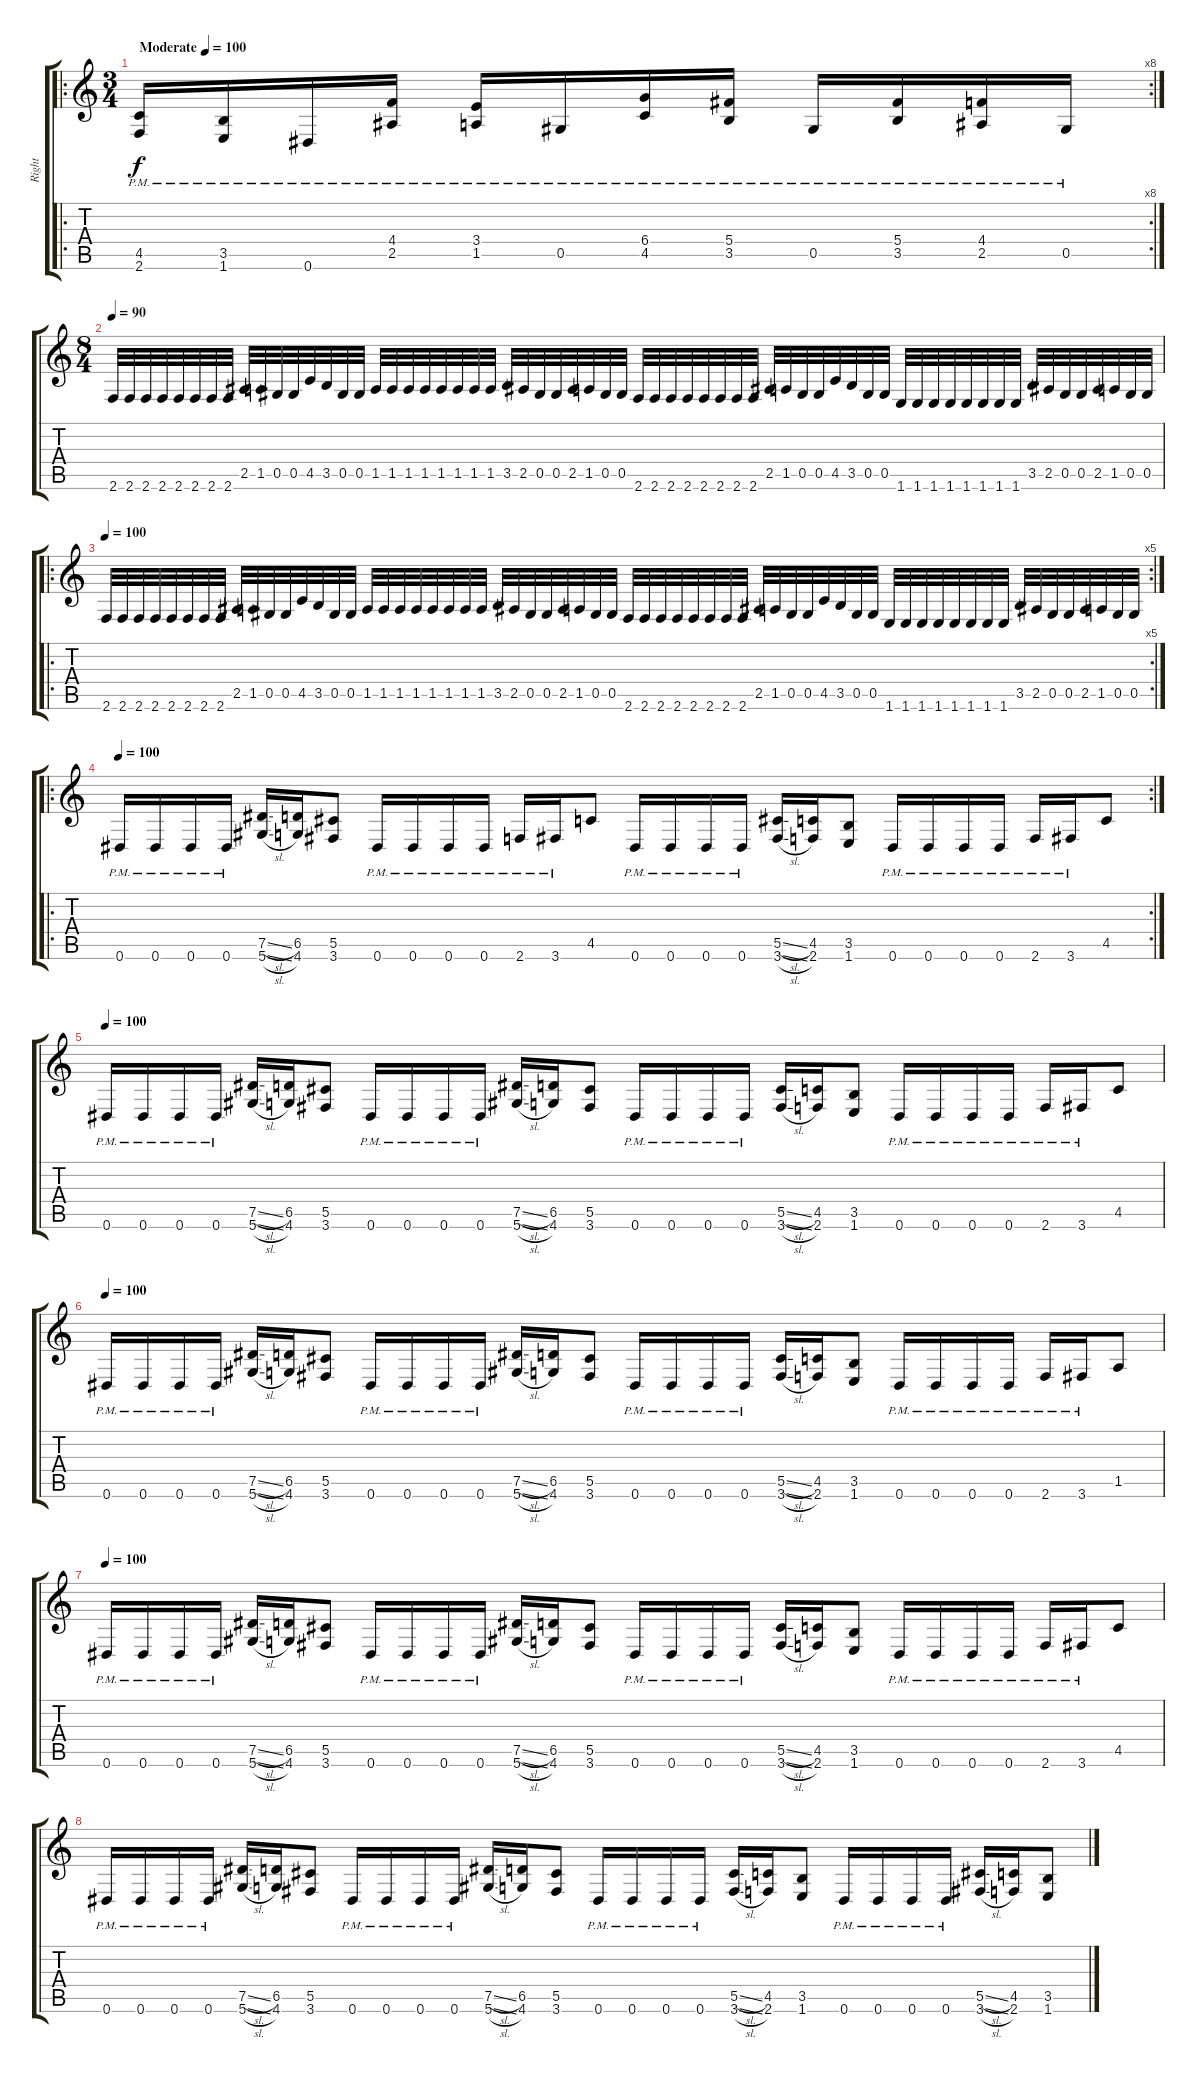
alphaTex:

\track ("Right" "Right") {instrument distortionguitar}
\staff {score tabs}
\tuning (Eb4 Bb3 Gb3 Db3 Ab2 Eb2) {hide}
\ro
\rc 8
\ts (3 4)
\tempo (100 "Moderate")
\clef g2
\ks c
(4.5{pm} 2.6{pm}).16{dy f instrument distortionguitar} (3.5{pm} 1.6{pm}).16 0.6{pm}.16 (4.4{pm} 2.5{pm}).16 (3.4{pm} 1.5{pm}).16 0.5{pm}.16 (6.4{pm} 4.5{pm}).16 (5.4{pm} 3.5{pm}).16 0.5{pm}.16 (5.4{pm} 3.5{pm}).16 (4.4{pm} 2.5{pm}).16 0.5{pm}.16 |
\ts (8 4)
\tempo 90
2.6.32 2.6.32 2.6.32 2.6.32 2.6.32 2.6.32 2.6.32 2.6.32 2.5.32 1.5.32 0.5.32 0.5.32 4.5.32 3.5.32 0.5.32 0.5.32 1.5.32 1.5.32 1.5.32 1.5.32 1.5.32 1.5.32 1.5.32 1.5.32 3.5.32 2.5.32 0.5.32 0.5.32 2.5.32 1.5.32 0.5.32 0.5.32 2.6.32 2.6.32 2.6.32 2.6.32 2.6.32 2.6.32 2.6.32 2.6.32 2.5.32 1.5.32 0.5.32 0.5.32 4.5.32 3.5.32 0.5.32 0.5.32 1.6.32 1.6.32 1.6.32 1.6.32 1.6.32 1.6.32 1.6.32 1.6.32 3.5.32 2.5.32 0.5.32 0.5.32 2.5.32 1.5.32 0.5.32 0.5.32 |
\ro
\rc 5
\tempo 100
2.6.32 2.6.32 2.6.32 2.6.32 2.6.32 2.6.32 2.6.32 2.6.32 2.5.32 1.5.32 0.5.32 0.5.32 4.5.32 3.5.32 0.5.32 0.5.32 1.5.32 1.5.32 1.5.32 1.5.32 1.5.32 1.5.32 1.5.32 1.5.32 3.5.32 2.5.32 0.5.32 0.5.32 2.5.32 1.5.32 0.5.32 0.5.32 2.6.32 2.6.32 2.6.32 2.6.32 2.6.32 2.6.32 2.6.32 2.6.32 2.5.32 1.5.32 0.5.32 0.5.32 4.5.32 3.5.32 0.5.32 0.5.32 1.6.32 1.6.32 1.6.32 1.6.32 1.6.32 1.6.32 1.6.32 1.6.32 3.5.32 2.5.32 0.5.32 0.5.32 2.5.32 1.5.32 0.5.32 0.5.32 |
\ro
\rc 2
\tempo 100
0.6{pm}.16 0.6{pm}.16 0.6{pm}.16 0.6{pm}.16 (7.5{sl} 5.6{sl}).16 (6.5 4.6).16 (5.5 3.6).8 0.6{pm}.16 0.6{pm}.16 0.6{pm}.16 0.6{pm}.16 2.6{pm}.16 3.6{pm}.16 4.5.8 0.6{pm}.16 0.6{pm}.16 0.6{pm}.16 0.6{pm}.16 (5.5{sl} 3.6{sl}).16 (4.5 2.6).16 (3.5 1.6).8 0.6{pm}.16 0.6{pm}.16 0.6{pm}.16 0.6{pm}.16 2.6{pm}.16 3.6{pm}.16 4.5.8 |
\tempo 100
0.6{pm}.16 0.6{pm}.16 0.6{pm}.16 0.6{pm}.16 (7.5{sl} 5.6{sl}).16 (6.5 4.6).16 (5.5 3.6).8 0.6{pm}.16 0.6{pm}.16 0.6{pm}.16 0.6{pm}.16 (7.5{sl} 5.6{sl}).16 (6.5 4.6).16 (5.5 3.6).8 0.6{pm}.16 0.6{pm}.16 0.6{pm}.16 0.6{pm}.16 (5.5{sl} 3.6{sl}).16 (4.5 2.6).16 (3.5 1.6).8 0.6{pm}.16 0.6{pm}.16 0.6{pm}.16 0.6{pm}.16 2.6{pm}.16 3.6{pm}.16 4.5.8 |
\tempo 100
0.6{pm}.16 0.6{pm}.16 0.6{pm}.16 0.6{pm}.16 (7.5{sl} 5.6{sl}).16 (6.5 4.6).16 (5.5 3.6).8 0.6{pm}.16 0.6{pm}.16 0.6{pm}.16 0.6{pm}.16 (7.5{sl} 5.6{sl}).16 (6.5 4.6).16 (5.5 3.6).8 0.6{pm}.16 0.6{pm}.16 0.6{pm}.16 0.6{pm}.16 (5.5{sl} 3.6{sl}).16 (4.5 2.6).16 (3.5 1.6).8 0.6{pm}.16 0.6{pm}.16 0.6{pm}.16 0.6{pm}.16 2.6{pm}.16 3.6{pm}.16 1.5.8 |
\tempo 100
0.6{pm}.16 0.6{pm}.16 0.6{pm}.16 0.6{pm}.16 (7.5{sl} 5.6{sl}).16 (6.5 4.6).16 (5.5 3.6).8 0.6{pm}.16 0.6{pm}.16 0.6{pm}.16 0.6{pm}.16 (7.5{sl} 5.6{sl}).16 (6.5 4.6).16 (5.5 3.6).8 0.6{pm}.16 0.6{pm}.16 0.6{pm}.16 0.6{pm}.16 (5.5{sl} 3.6{sl}).16 (4.5 2.6).16 (3.5 1.6).8 0.6{pm}.16 0.6{pm}.16 0.6{pm}.16 0.6{pm}.16 2.6{pm}.16 3.6{pm}.16 4.5.8 |
0.6{pm}.16 0.6{pm}.16 0.6{pm}.16 0.6{pm}.16 (7.5{sl} 5.6{sl}).16 (6.5 4.6).16 (5.5 3.6).8 0.6{pm}.16 0.6{pm}.16 0.6{pm}.16 0.6{pm}.16 (7.5{sl} 5.6{sl}).16 (6.5 4.6).16 (5.5 3.6).8 0.6{pm}.16 0.6{pm}.16 0.6{pm}.16 0.6{pm}.16 (5.5{sl} 3.6{sl}).16 (4.5 2.6).16 (3.5 1.6).8 0.6{pm}.16 0.6{pm}.16 0.6{pm}.16 0.6{pm}.16 (5.5{sl} 3.6{sl}).16 (4.5 2.6).16 (3.5 1.6).8
